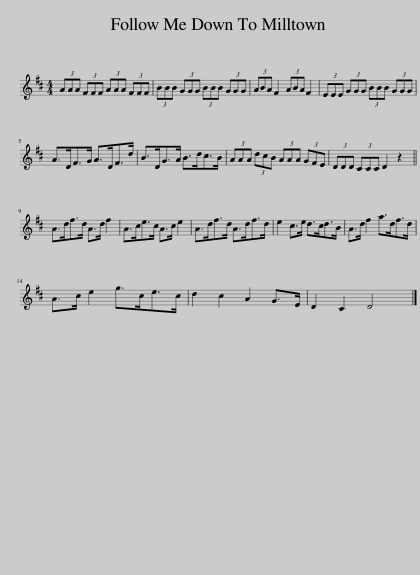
X:1
L:1/8
M:4/4
I:linebreak $
K:D
V:1 treble
V:1
 (3AAA (3FFF (3AAA (3FFF | (3BBB (3GGG (3BBB (3GGG | (3ABA F2 (3ABA F2 | (3EEE (3GGG (3BBB (3GGG |$ A>DF>G A>DF>d | %5
 B>DG>A B>dc>B | (3AAA (3dcB (3AAA (3GFE | (3DDD (3CCC D2 z2 ||$ A>df>d A>d f2 | A>ce>c A>c e2 | %10
 A>df>d A>df>d | e2 c>e d>cd>B | A>d f2 a>df>d |$ A>c e2 g>ce>c | d2 c2 A2 G>E | %15
 D2 C2 D4 |] %16
